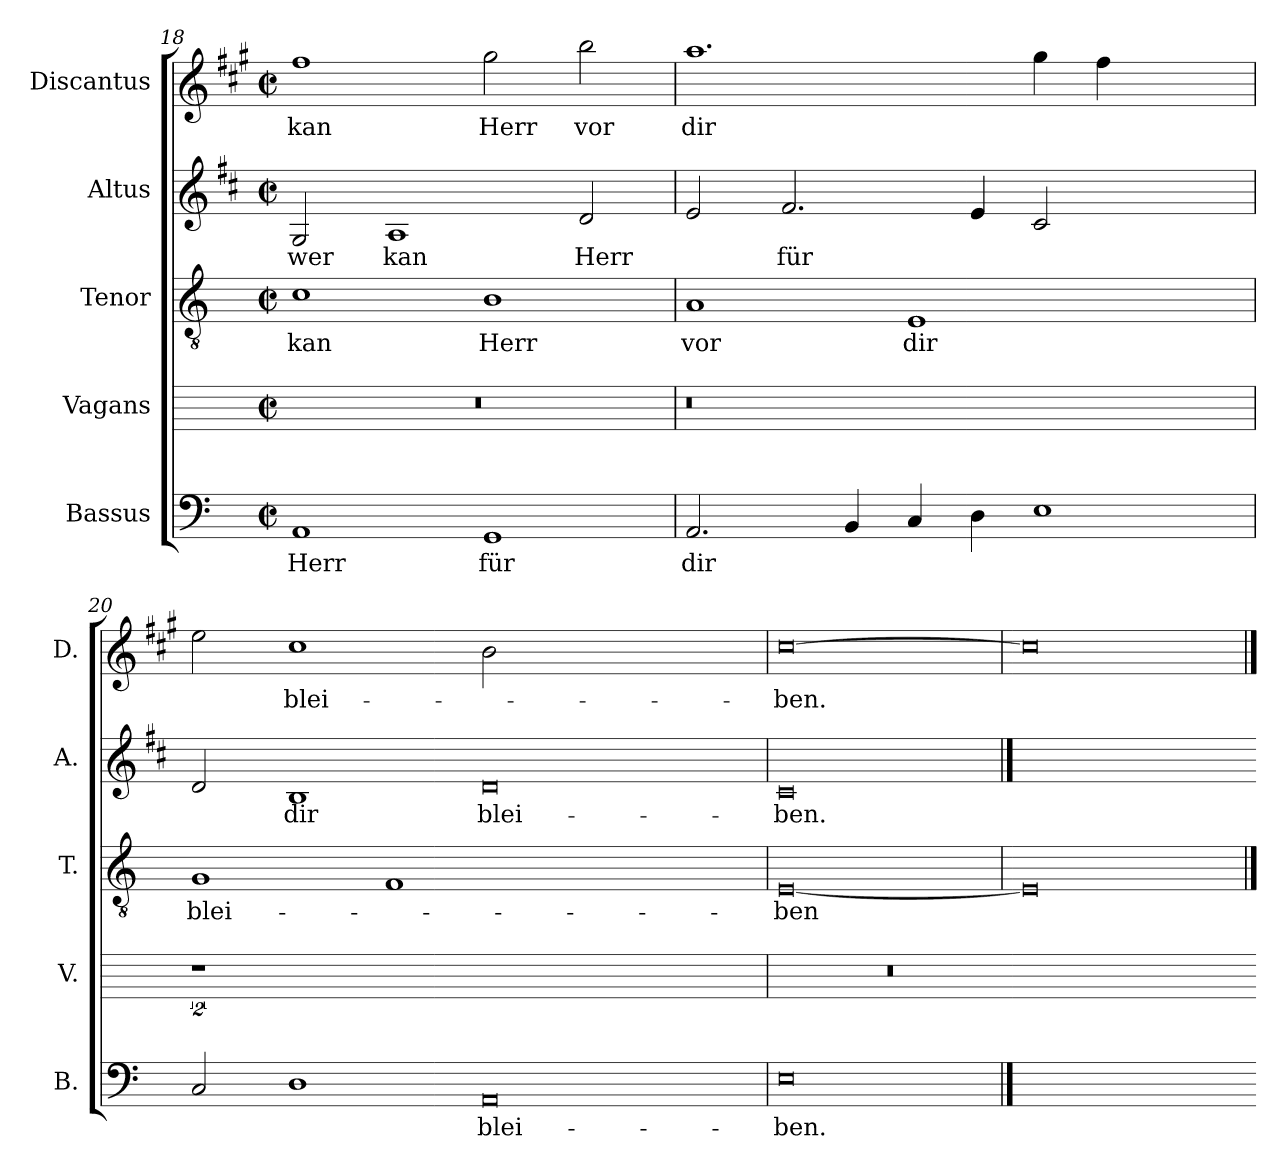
**kern	**text	**kern	**kern	**text	**kern	**text	**kern	**text
*part5	*part5	*part4	*part3	*part3	*part2	*part2	*part1	*part1
*staff5	*staff5	*staff4	*staff3	*staff3	*staff2	*staff2	*staff1	*staff1
*I"Bassus	*	*I"Vagans	*I"Tenor	*	*I"Altus	*	*I"Discantus	*
*I'B.	*	*I'V.	*I'T.	*	*I'A.	*	*I'D.	*
*clefF4	*	*	*clefGv2	*	*clefG2	*	*clefG2	*
*	*	*	*	*	*ITrd1c2	*	*ITrd5c9	*
*k[]	*	*	*k[]	*	*k[]	*	*k[]	*
*C:	*	*	*C:	*	*C:	*	*C:	*
*M4/2	*	*M4/2	*M4/2	*	*M4/2	*	*M4/2	*
*met(c|)	*	*met(c|)	*met(c|)	*	*met(c|)	*	*met(c|)	*
=18A	=18A	=18A	=18A	=18A	=18A	=18A	=18A	=18A
!	!LO:LY:b	!	!	!LO:LY:b	!	!LO:LY:b	!	!LO:LY:b
1AA	Herr	0r	1c	kan	2F	wer	1a	kan
!	!	!	!	!	!	!LO:LY:b	!	!
.	.	.	.	.	1G	kan	.	.
!	!LO:LY:b	!	!	!LO:LY:b	!	!	!	!LO:LY:b
1GG	für	.	1B	Herr	.	.	2b	Herr
!	!	!	!	!	!	!LO:LY:b	!	!LO:LY:b
.	.	.	.	.	2c	Herr	2dd	vor
=19A	=19A	=19A	=19A	=19A	=19A	=19A	=19A	=19A
!	!LO:LY:b	!	!	!LO:LY:b	!	!	!	!LO:LY:b
2.AA	dir	0r	1A	vor	2d	.	1.cc	dir
!	!	!	!	!	!	!LO:LY:b	!	!
.	.	.	.	.	2.e	für	.	.
4BB	.	.	.	.	.	.	.	.
!	!	!	!	!LO:LY:b	!	!	!	!
4C	.	.	1E	dir	.	.	.	.
4D	.	.	.	.	4d	.	.	.
1E	.	.	.	.	2B	.	4b	.
.	.	.	.	.	.	.	4a	.
.	.	2ryy	2ryy	.	2ryy	.	2ryy	.
=20A	=20A	=20A	=20A	=20A	=20A	=20A	=20A	=20A
!	!	!	!	!LO:LY:b	!	!	!	!
2C	.	2%7r	1G	blei-	2c	.	2g	.
!	!	!	!	!	!	!LO:LY:b	!	!LO:LY:b
1D	.	.	.	.	1A	dir	1e	blei-
.	.	.	1F	.	.	.	.	.
!	!LO:LY:b	!	!	!	!	!LO:LY:b	!	!
0AA	blei-	.	.	.	0c	blei-	2d	.
.	.	.	1.ryy	.	.	.	1.ryy	.
=21A	=21A	=21A	=21A	=21A	=21A	=21A	=21A	=21A
!	!LO:LY:b	!	!	!LO:LY:b	!	!LO:LY:b	!	!LO:LY:b
0E	-ben.	0r	[0E	-ben	0B	-ben.	[0e	-ben.
==22	=22	=22	=22	=22	==22	=22	=22	=22
0ryy	.	0ryy	0E]	.	0ryy	.	0e]	.
=	==	=	==	==	=	==	==	==
*-	*-	*-	*-	*-	*-	*-	*-	*-
